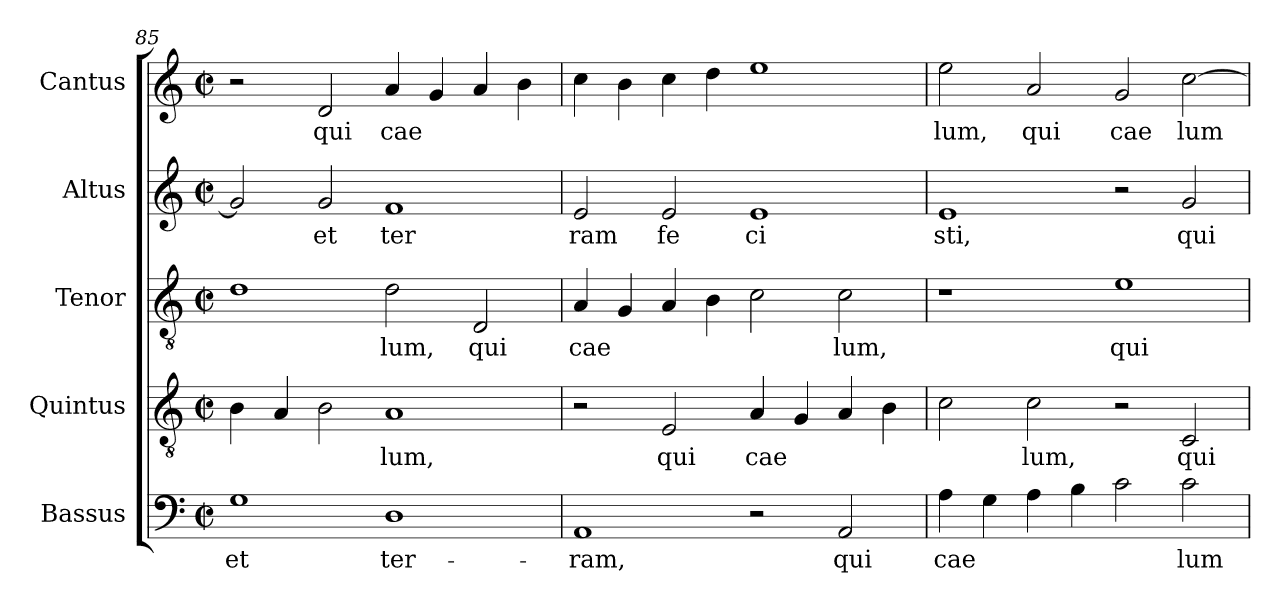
**kern	**text	**kern	**text	**kern	**text	**kern	**text	**kern	**text
*part5	*part5	*part4	*part4	*part3	*part3	*part2	*part2	*part1	*part1
*staff5	*staff5	*staff4	*staff4	*staff3	*staff3	*staff2	*staff2	*staff1	*staff1
*I"Bassus	*	*I"Quintus	*	*I"Tenor	*	*I"Altus	*	*I"Cantus	*
*clefF4	*	*clefGv2	*	*clefGv2	*	*clefG2	*	*clefG2	*
*k[]	*	*k[]	*	*k[]	*	*k[]	*	*k[]	*
*C:	*	*C:	*	*C:	*	*C:	*	*C:	*
*M2/2	*	*M2/2	*	*M2/2	*	*M2/2	*	*M2/2	*
*met(c|)	*	*met(c|)	*	*met(c|)	*	*met(c|)	*	*met(c|)	*
=85	=85	=85	=85	=85	=85	=85	=85	=85	=85
!	!LO:LY:b	!	!LO:LY:b:cj	!	!LO:LY:b:cj	!	!LO:LY:b:cj	!	!
1G	et	4B\	.	1d	.	2g/]	.	2r	.
!	!	!	!LO:LY:b:cj	!	!	!	!	!	!
.	.	4A/	.	.	.	.	.	.	.
!	!	!	!LO:LY:b:cj	!	!	!	!LO:LY:b:cj	!	!LO:LY:b:cj
.	.	2B\	.	.	.	2g/	et	2d/	qui
!	!LO:LY:b	!	!LO:LY:b:cj	!	!LO:LY:b:cj	!	!LO:LY:b:cj	!	!LO:LY:b:cj
1D	ter-	1A	lum,	2d\	lum,	1f	ter	4a/	cae-
!	!	!	!	!	!	!	!	!	!LO:LY:b:cj
.	.	.	.	.	.	.	.	4g/	--
!	!	!	!	!	!LO:LY:b:cj	!	!	!	!LO:LY:b:cj
.	.	.	.	2D/	qui	.	.	4a/	--
!	!	!	!	!	!	!	!	!	!LO:LY:b:cj
.	.	.	.	.	.	.	.	4b\	--
!!LO:PB:g=z
=86	=86	=86	=86	=86	=86	=86	=86	=86	=86
!	!LO:LY:b	!	!	!	!LO:LY:b:cj	!	!LO:LY:b:cj	!	!LO:LY:b:cj
1AA	-ram,	2r	.	4A/	cae	2e/	ram	4cc\	--
!	!	!	!	!	!LO:LY:b:cj	!	!	!	!LO:LY:b:cj
.	.	.	.	4G/	.	.	.	4b\	--
!	!	!	!LO:LY:b:cj	!	!LO:LY:b:cj	!	!LO:LY:b:cj	!	!LO:LY:b:cj
.	.	2E/	qui	4A/	.	2e/	fe	4cc\	--
!	!	!	!	!	!LO:LY:b:cj	!	!	!	!LO:LY:b:cj
.	.	.	.	4B\	.	.	.	4dd\	--
!	!	!	!LO:LY:b:cj	!	!LO:LY:b:cj	!	!LO:LY:b:cj	!	!LO:LY:b:cj
2r	.	4A/	cae	2c\	.	1e	ci	1ee	--
!	!	!	!LO:LY:b:cj	!	!	!	!	!	!
.	.	4G/	.	.	.	.	.	.	.
!	!LO:LY:b	!	!LO:LY:b:cj	!	!LO:LY:b:cj	!	!	!	!
2AA/	qui	4A/	.	2c\	lum,	.	.	.	.
!	!	!	!LO:LY:b:cj	!	!	!	!	!	!
.	.	4B\	.	.	.	.	.	.	.
=87	=87	=87	=87	=87	=87	=87	=87	=87	=87
!	!LO:LY:b	!	!LO:LY:b:cj	!	!	!	!LO:LY:b:cj	!	!LO:LY:b:cj
4A\	cae	2c\	.	1r	.	1e	sti,	2ee\	-lum,
!	!LO:LY:b	!	!	!	!	!	!	!	!
4G\	.	.	.	.	.	.	.	.	.
!	!LO:LY:b	!	!LO:LY:b:cj	!	!	!	!	!	!LO:LY:b:cj
4A\	.	2c\	lum,	.	.	.	.	2a/	qui
!	!LO:LY:b	!	!	!	!	!	!	!	!
4B\	.	.	.	.	.	.	.	.	.
!	!LO:LY:b	!	!	!	!LO:LY:b:cj	!	!	!	!LO:LY:b:cj
2c\	.	2r	.	1e	qui	2r	.	2g/	cae
!	!LO:LY:b	!	!LO:LY:b:cj	!	!	!	!LO:LY:b:cj	!	!LO:LY:b:cj
2c\	lum	2C/	qui	.	.	2g/	qui	[>2cc\	lum
=	=	=	=	=	=	=	=	=	=
*-	*-	*-	*-	*-	*-	*-	*-	*-	*-
